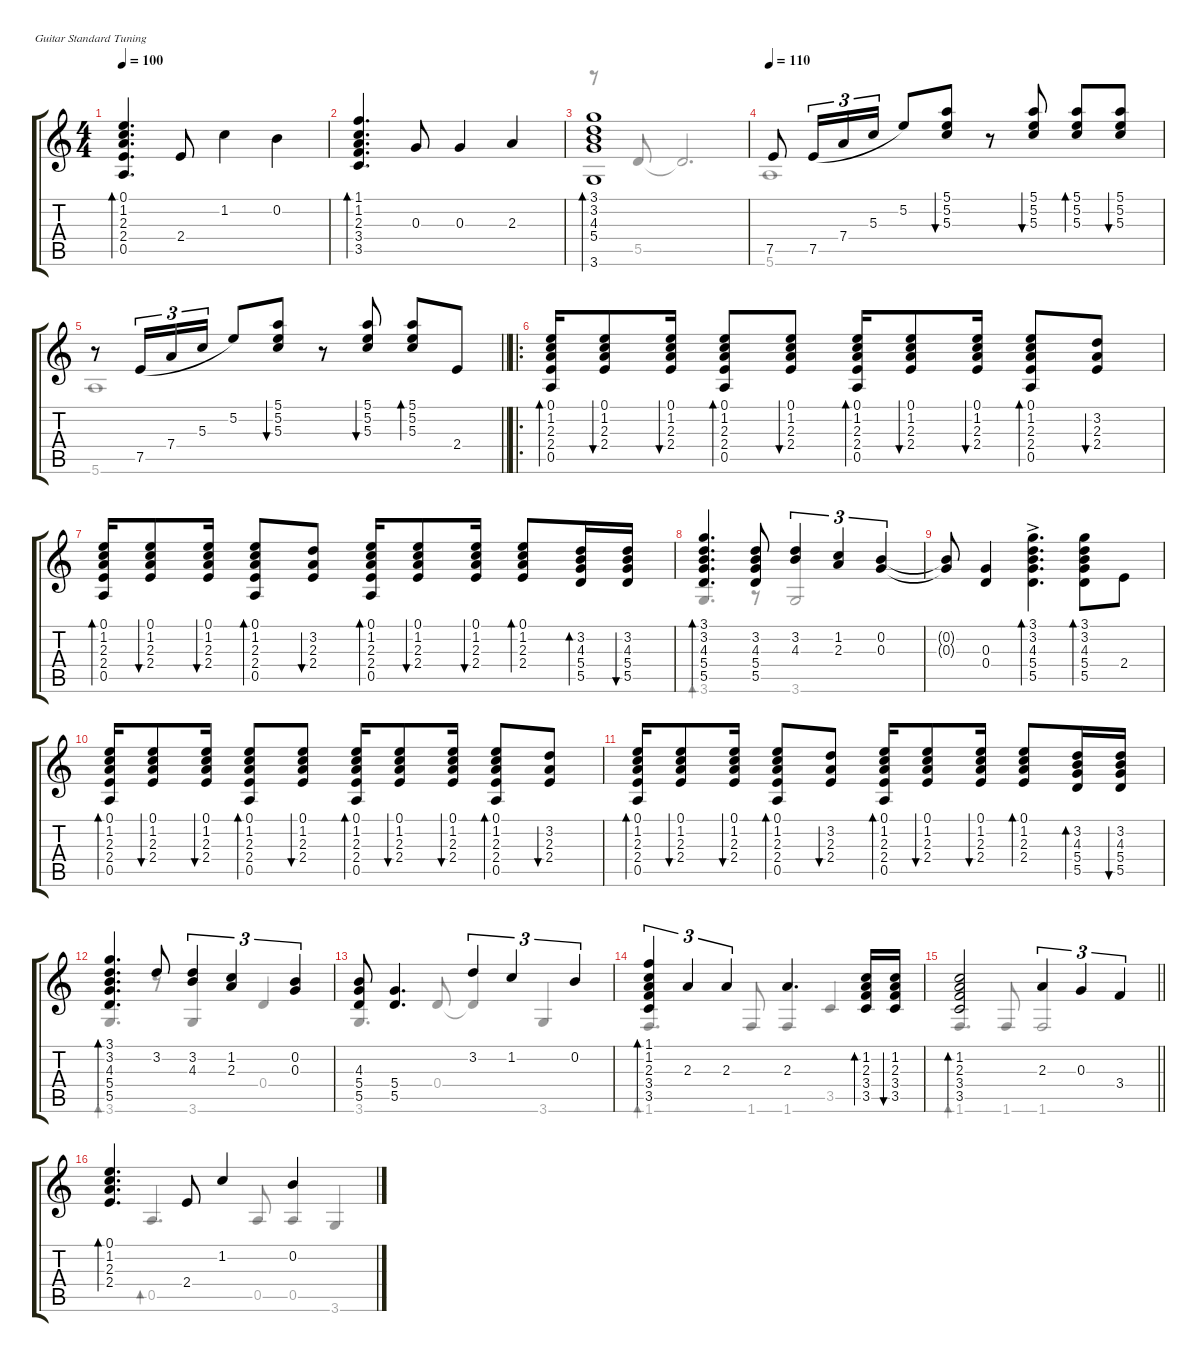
\defaultSystemsLayout 4
\hideDynamics
\bracketExtendMode groupsimilarinstruments
\firstSystemTrackNameOrientation horizontal
\otherSystemsTrackNameOrientation horizontal
\track "" {instrument acousticguitarsteel}
\staff {score tabs}
\tuning (E4 B3 G3 D3 A2 E2)
\voice
\ts (4 4)
\tempo 100
\clef g2
\ks c
(2.4 0.1 1.2 2.3 0.5).4{d bd 237 dy f instrument acousticguitarsteel} 2.4.8 1.2.4 0.2.4 |
(2.3 3.4 3.5 1.2 1.1).4{d bd 237} 0.3.8 0.3.4 2.3.4 |
(3.2 4.3 3.1 3.6 5.4).1{bd 256} |
\tempo 110
7.5.8 7.5.16{tu (3 2) legatoorigin} 7.4.16{tu (3 2) legatoorigin} 5.3.16{tu (3 2) legatoorigin} 5.2.8 (5.1 5.2 5.3).8{bu 86} r.8 (5.3 5.2 5.1).8{bu 86} (5.3 5.2 5.1).8{bd 87} (5.1 5.2 5.3).8{bu 86} |
\barLineRight lightlight
r.8 7.5.16{tu (3 2) legatoorigin} 7.4.16{tu (3 2) legatoorigin} 5.3.16{tu (3 2) legatoorigin} 5.2.8 (5.1 5.2 5.3).8{bu 88} r.8 (5.3 5.2 5.1).8{bu 85} (5.3 5.2 5.1).8{bd 88} 2.4.8 |
\ro
(0.1 1.2 2.3 2.4 0.5).16{bd 59} (0.1 1.2 2.3 2.4).8{bu 118} (0.1 2.4 2.3 1.2).16{bu 57} (0.1 1.2 2.3 2.4 0.5).8{bd 30} (0.1 2.3 1.2 2.4).8{bu 30} (0.1 1.2 2.3 2.4 0.5).16{bd 30} (0.1 1.2 2.3 2.4).8{bu 30} (0.1 2.4 2.3 1.2).16{bu 30} (0.1 1.2 2.3 2.4 0.5).8{bd 30} (2.3 3.2 2.4).8{bu 30} |
(0.1 1.2 2.3 2.4 0.5).16{bd 59} (0.1 1.2 2.3 2.4).8{bu 118} (0.1 2.4 2.3 1.2).16{bu 57} (0.1 1.2 2.3 2.4 0.5).8{bd 30} (2.3 3.2 2.4).8{bu 30} (0.1 1.2 2.3 2.4 0.5).16{bd 30} (0.1 1.2 2.3 2.4).8{bu 30} (0.1 2.4 2.3 1.2).16{bu 30} (0.1 1.2 2.3 2.4).8{bd 30} (3.2 4.3 5.4 5.5).16{bd 30} (3.2 4.3 5.4 5.5).16{bu 30} |
\scale
0.412943 (3.2 4.3 5.4 5.5 3.1).4{d bd 76} (3.2 4.3 5.4 5.5).8 (3.2 4.3).4{tu (3 2)} (1.2 2.3).4{tu (3 2)} (0.2 0.3).4{tu (3 2)} |
\scale
0.24989 (0.2{t} 0.3{t}).8 (0.4 0.3).4 (5.4{ac} 5.5{ac} 3.1{ac} 3.2{ac} 4.3{ac}).4{d bd 43} (3.1 3.2 4.3 5.4 5.5).8{bd 30} 2.4.8 |
\scale
0.33713 (0.1 1.2 2.3 2.4 0.5).16{bd 59} (0.1 1.2 2.3 2.4).8{bu 118} (0.1 2.4 2.3 1.2).16{bu 57} (0.1 1.2 2.3 2.4 0.5).8{bd 30} (0.1 2.3 1.2 2.4).8{bu 30} (0.1 1.2 2.3 2.4 0.5).16{bd 30} (0.1 1.2 2.3 2.4).8{bu 30} (0.1 2.4 2.3 1.2).16{bu 30} (0.1 1.2 2.3 2.4 0.5).8{bd 30} (2.3 3.2 2.4).8{bu 30} |
(0.1 1.2 2.3 2.4 0.5).16{bd 59} (0.1 1.2 2.3 2.4).8{bu 118} (0.1 2.4 2.3 1.2).16{bu 57} (0.1 1.2 2.3 2.4 0.5).8{bd 30} (2.3 3.2 2.4).8{bu 30} (0.1 1.2 2.3 2.4 0.5).16{bd 30} (0.1 1.2 2.3 2.4).8{bu 30} (0.1 2.4 2.3 1.2).16{bu 30} (0.1 1.2 2.3 2.4).8{bd 30} (3.2 4.3 5.4 5.5).16{bd 30} (3.2 4.3 5.4 5.5).16{bu 30} |
(3.2 4.3 5.4 5.5 3.1).4{d bd 30} 3.2.8 (3.2 4.3).4{tu (3 2)} (1.2 2.3).4{tu (3 2)} (0.2 0.3).4{tu (3 2)} |
(4.3 5.4 5.5).8 (5.4 5.5).4{d} 3.2.4{tu (3 2)} 1.2.4{tu (3 2)} 0.2.4{tu (3 2)} |
(1.2 2.3 3.4 1.1 3.5).4{tu (3 2) bd 0} 2.3.4{tu (3 2)} 2.3.4{tu (3 2)} 2.3.4{d} (1.2 2.3 3.4 3.5).16{bd 30} (1.2 2.3 3.4 3.5).16{bu 30} |
\barLineRight lightlight
(1.2 2.3 3.4 3.5).2{bd 89} 2.3.4{tu (3 2)} 0.3.4{tu (3 2)} 3.4.4{tu (3 2)} |
\scale
0.441809 (2.4 0.1 1.2 2.3).4{d bd 94} 2.4.8 1.2.4 0.2.4
\voice
\clef g2
\ottava regular
\simile none
\ks c
|
|
r.8{bd 118 beam invert} 5.5.8{beam invert} 5.5{t}.2{d beam invert} |
|
\barLineRight lightlight
|
|
|
\scale
0.412943 |
\scale
0.24989 |
\scale
0.33713 |
|
|
|
|
\barLineRight lightlight
|
\scale
0.441809
\voice
\clef g2
\ottava regular
\simile none
\ks c
|
|
|
5.6.1{beam invert} |
\barLineRight lightlight
5.6.1{beam invert} |
|
|
\scale
0.412943 3.6.4{d bd 30 beam invert} r.8{beam invert} 3.6.2{beam invert} |
\scale
0.24989 |
\scale
0.33713 |
|
3.6.4{d bd 30 beam invert} r.8{beam invert} 3.6.4{beam invert} 0.4.4{beam invert} |
3.6.4{d beam invert} 0.4.8{beam invert} 0.4{t}.4{beam invert} 3.6.4{beam invert} |
1.6.4{d bd 0 beam invert} 1.6.8{beam invert} 1.6.4{beam invert} 3.5.4{beam invert} |
\barLineRight lightlight
1.6.4{d bd 89 beam invert} 1.6.8{beam invert} 1.6.2{beam invert} |
\scale
0.441809 0.5.4{d bd 94 beam invert} 0.5.8{beam invert} 0.5.4{beam invert} 3.6.4{beam invert}
